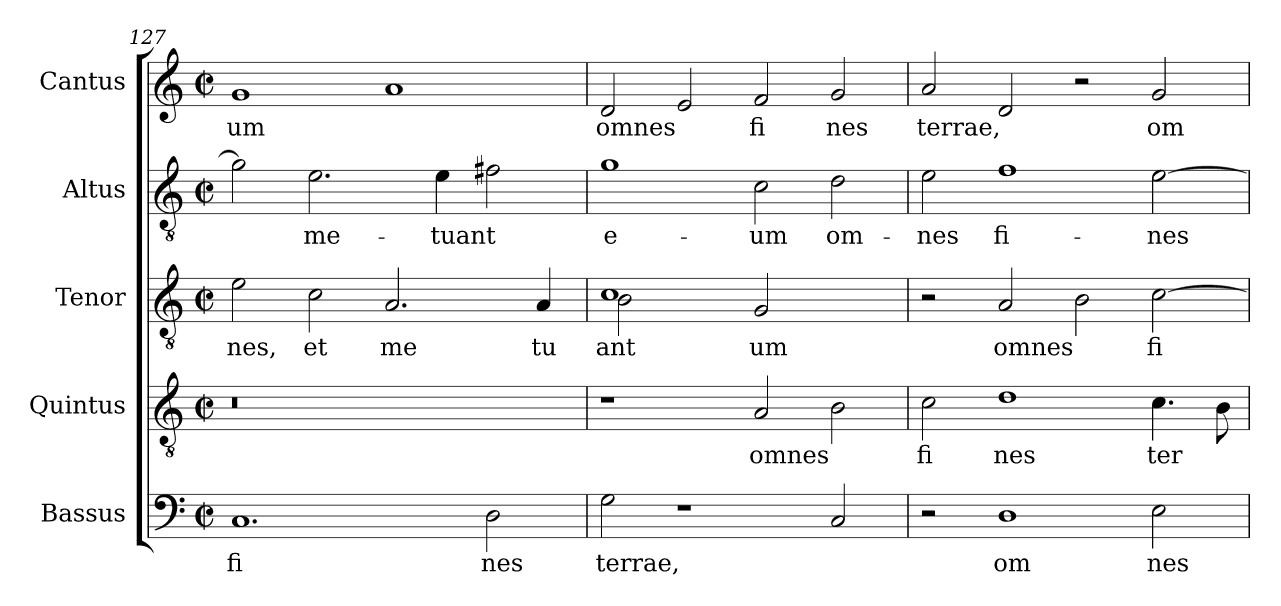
**kern	**text	**kern	**text	**kern	**text	**kern	**text	**kern	**text
*part5	*part5	*part4	*part4	*part3	*part3	*part2	*part2	*part1	*part1
*staff5	*staff5	*staff4	*staff4	*staff3	*staff3	*staff2	*staff2	*staff1	*staff1
*I"Bassus	*	*I"Quintus	*	*I"Tenor	*	*I"Altus	*	*I"Cantus	*
*clefF4	*	*clefGv2	*	*clefGv2	*	*clefGv2	*	*clefG2	*
*M2/2	*	*M2/2	*	*M2/2	*	*M2/2	*	*M2/2	*
*met(c|)	*	*met(c|)	*	*met(c|)	*	*met(c|)	*	*met(c|)	*
=127	=127	=127	=127	=127	=127	=127	=127	=127	=127
!	!LO:LY:b:cj	!	!	!	!LO:LY:b:cj	!	!	!	!LO:LY:b:cj
1.C	fi	0r	.	2e\	nes,	2g\]	.	1g	um
!	!	!	!	!	!LO:LY:b:cj	!	!LO:LY:b:cj	!	!
.	.	.	.	2c\	et	2.e\	me-	.	.
!	!	!	!	!	!LO:LY:b:cj	!	!	!	!
.	.	.	.	2.A/	me	.	.	1a	.
!	!	!	!	!	!	!	!LO:LY:b	!	!
.	.	.	.	.	.	4e\	-tuant	.	.
!	!LO:LY:b:cj	!	!	!	!	!	!	!	!
2D\	nes	.	.	.	.	2f#X\	.	.	.
!	!	!	!	!	!LO:LY:b:cj	!	!	!	!
.	.	.	.	4A/	tu	.	.	.	.
=128	=128	=128	=128	=128	=128	=128	=128	=128	=128
!	!LO:LY:b	!	!	!	!LO:LY:b:cj	!	!	!	!
*	*	*	*	*^	*	*	*	*	*
!	!	!	!	!	!	!LO:LY:b:cj	!	!LO:LY:b:cj	!	!LO:LY:b
2G\	terrae,	1r	.	1c	2B\	ant	1g	e-	2d/	omnes
1r	.	.	.	.	2ryy	.	.	.	2e/	.
!	!	!	!LO:LY:b	!	!	!LO:LY:b:cj	!	!LO:LY:b:cj	!	!LO:LY:b:cj
.	.	2A/	omnes	2G/	1ryy	um	2c\	-um	2f/	fi
!	!	!	!	!	!	!	!	!LO:LY:b:cj	!	!LO:LY:b:cj
2C/	.	2B\	.	2ryy	.	.	2d\	om-	2g/	nes
*	*	*	*	*v	*v	*	*	*	*	*
=129	=129	=129	=129	=129	=129	=129	=129	=129	=129
!	!	!	!LO:LY:b:cj	!	!	!	!LO:LY:b:cj	!	!LO:LY:b
2r	.	2c\	fi	2r	.	2e\	-nes	2a/	terrae,
!	!LO:LY:b:cj	!	!LO:LY:b:cj	!	!LO:LY:b	!	!LO:LY:b:cj	!	!
1D	om	1d	nes	2A/	omnes	1f	fi-	2d/	.
.	.	.	.	2B\	.	.	.	2r	.
!	!LO:LY:b:cj	!	!LO:LY:b	!	!LO:LY:b:cj	!	!LO:LY:b	!	!LO:LY:b:cj
2E\	nes	4.c\	ter	[>2c\	fi	[>2e\	-nes	2g/	om
.	.	8B\	.	.	.	.	.	.	.
=	=	=	=	=	=	=	=	=	=
*-	*-	*-	*-	*-	*-	*-	*-	*-	*-
